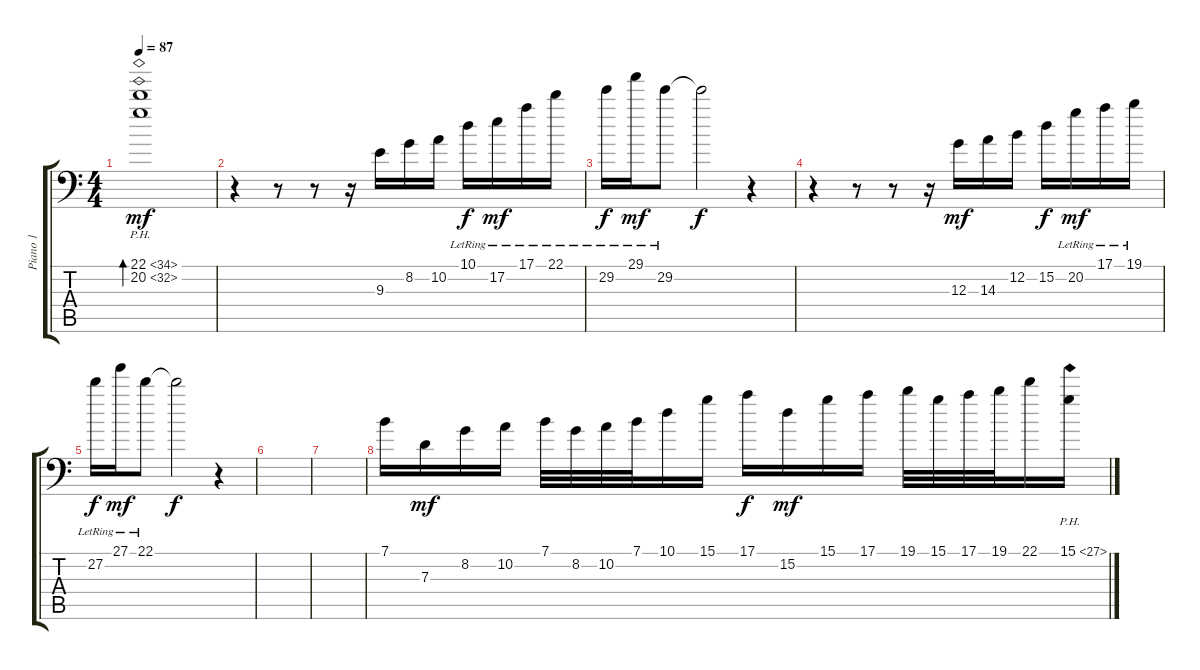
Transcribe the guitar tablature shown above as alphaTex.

\track ("Piano 1" "Piano 1") {instrument brightacousticpiano}
\staff {score tabs}
\tuning (E4 B3 G3 D3 A2 G1) {hide}
\ts (4 4)
\tempo 87
\clef f4
\ks c
(22.1{ph 12} 20.2{ph 12}).1{bd 240 dy mf} |
r.4 r.8 r.8 r.16 9.3.16 8.2.16 10.2.16 10.1{lr}.16{dy f} 17.2{lr}.16{dy mf} 17.1{lr}.16 22.1{lr}.16 |
29.2{lr}.16{dy f} 29.1{lr}.16{dy mf} 29.2{lr}.8 29.2{t}.2{dy f} r.4 |
r.4 r.8 r.8 r.16 12.3.16{dy mf} 14.3.16 12.2.16 15.2.16{dy f} 20.2{lr}.16{dy mf} 17.1{lr}.16 19.1{lr}.16 |
27.2{lr}.16{dy f} 27.1{lr}.16{dy mf} 22.1{lr}.8 22.1{t}.2{dy f} r.4 |
|
|
7.1.16 7.3.16{dy mf} 8.2.16 10.2.16 7.1.32 8.2.32 10.2.32 7.1.32 10.1.16 15.1.16 17.1.16{dy f} 15.2.16{dy mf} 15.1.16 17.1.16 19.1.32 15.1.32 17.1.32 19.1.32 22.1.16 15.1{ph 12}.16
